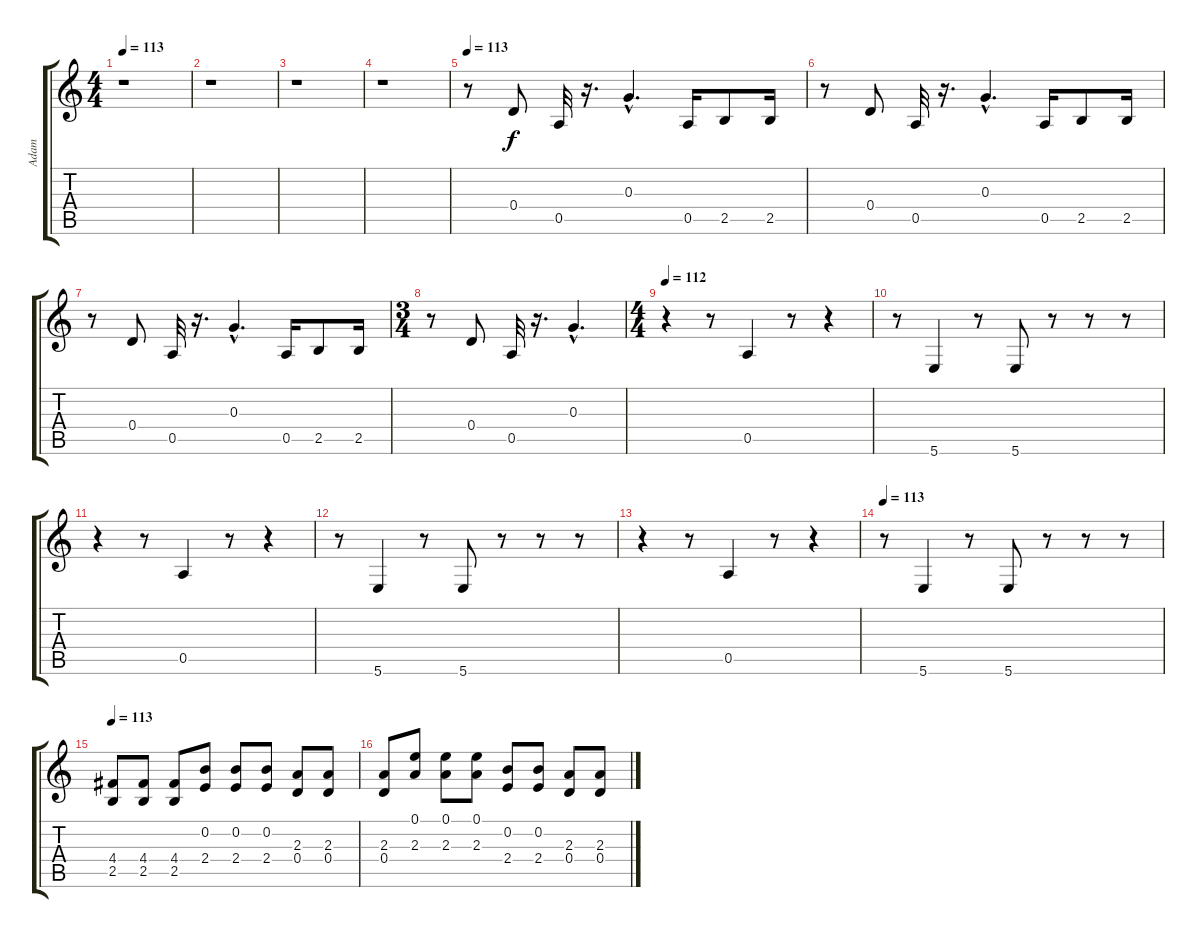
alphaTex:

\track ("Adam" "Adam") {instrument overdrivenguitar}
\staff {score tabs}
\tuning (E4 B3 G3 D3 A2 B1) {hide}
\ts (4 4)
\tempo 113
\clef g2
\ks c
r.1{dy f} |
r.1 |
r.1 |
r.1 |
\tempo 113
r.8 0.4.8 0.5.32 r.16{d} 0.3{hac}.4{d} 0.5.16 2.5.8 2.5.16 |
r.8 0.4.8 0.5.32 r.16{d} 0.3{hac}.4{d} 0.5.16 2.5.8 2.5.16 |
r.8 0.4.8 0.5.32 r.16{d} 0.3{hac}.4{d} 0.5.16 2.5.8 2.5.16 |
\ts (3 4)
r.8 0.4.8 0.5.32 r.16{d} 0.3{hac}.4{d} |
\ts (4 4)
\tempo 112
r.4 r.8 0.5.4 r.8 r.4 |
r.8 5.6.4 r.8 5.6.8 r.8 r.8 r.8 |
r.4 r.8 0.5.4 r.8 r.4 |
r.8 5.6.4 r.8 5.6.8 r.8 r.8 r.8 |
r.4 r.8 0.5.4 r.8 r.4 |
\tempo 113
r.8 5.6.4 r.8 5.6.8 r.8 r.8 r.8 |
\tempo 113
(4.4 2.5).8 (4.4 2.5).8 (4.4 2.5).8 (0.2 2.4).8 (0.2 2.4).8 (0.2 2.4).8 (2.3 0.4).8 (2.3 0.4).8 |
(2.3 0.4).8 (0.1 2.3).8 (0.1 2.3).8 (0.1 2.3).8 (0.2 2.4).8 (0.2 2.4).8 (2.3 0.4).8 (2.3 0.4).8
